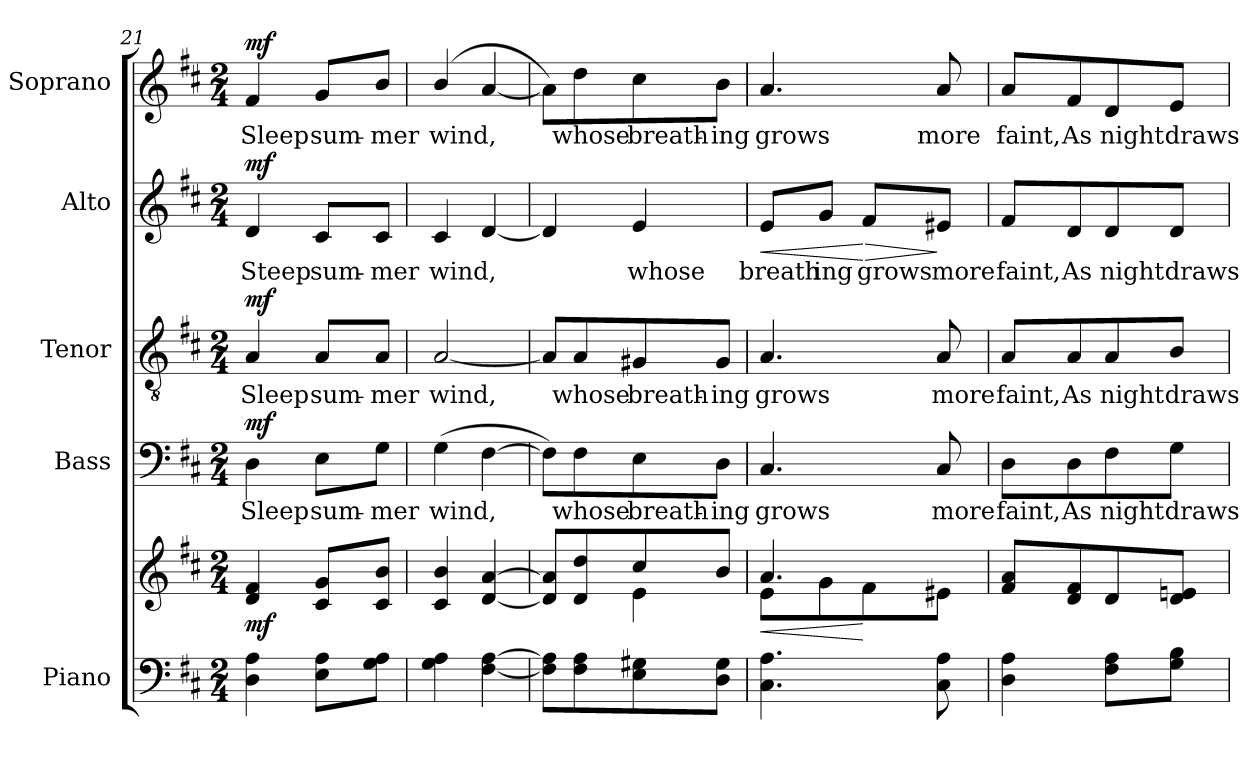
**kern	**kern	**dynam	**kern	**text	**dynam	**kern	**text	**dynam	**kern	**text	**dynam	**kern	**text	**dynam
*part5	*part5	*part5	*part4	*part4	*part4	*part3	*part3	*part3	*part2	*part2	*part2	*part1	*part1	*part1
*staff6	*staff5	*staff5/6	*staff4	*staff4	*staff4	*staff3	*staff3	*staff3	*staff2	*staff2	*staff2	*staff1	*staff1	*staff1
*I"Piano	*	*	*I"Bass	*	*	*I"Tenor	*	*	*I"Alto	*	*	*I"Soprano	*	*
*I'Pno.	*	*	*I'B.	*	*	*I'T.	*	*	*I'A.	*	*	*I'S.	*	*
!!LO:LB:g=z
*clefF4	*clefG2	*	*clefF4	*	*	*clefGv2	*	*	*clefG2	*	*	*clefG2	*	*
*	*	*	*	*	*	*ITrd7c12	*	*	*	*	*	*	*	*
*k[f#c#]	*k[f#c#]	*	*k[f#c#]	*	*	*k[f#c#]	*	*	*k[f#c#]	*	*	*k[f#c#]	*	*
*D:	*D:	*	*D:	*	*	*D:	*	*	*D:	*	*	*D:	*	*
*M2/4	*M2/4	*	*M2/4	*	*	*M2/4	*	*	*M2/4	*	*	*M2/4	*	*
=21	=21	=21	=21	=21	=21	=21	=21	=21	=21	=21	=21	=21	=21	=21
!	!	!	!	!LO:LY:b:color=#000000	!	!	!	!	!	!	!	!	!	!
!	!	!	!	!	!	!	!LO:LY:b:color=#000000	!	!	!	!	!	!	!
!	!	!	!	!	!	!	!	!	!	!LO:LY:b:color=#000000	!	!	!	!
!	!	!	!	!	!	!	!	!	!	!	!	!	!LO:LY:b:color=#000000	!
4Di\ 4Ai	4di/ 4f#i	mf	4Di\	Sleep	mf	4AAi/	Sleep	mf	4di/	Steep	mf	4f#i/	Sleep	mf
!	!	!	!	!LO:LY:b:color=#000000	!	!	!	!	!	!	!	!	!	!
!	!	!	!	!	!	!	!LO:LY:b:color=#000000	!	!	!	!	!	!	!
!	!	!	!	!	!	!	!	!	!	!LO:LY:b:color=#000000	!	!	!	!
!	!	!	!	!	!	!	!	!	!	!	!	!	!LO:LY:b:color=#000000	!
8Ei\ 8AiL	8c#i/ 8giL	.	8Ei\L	sum-	.	8AAi/L	sum-	.	8c#i/L	sum-	.	8gi/L	sum-	.
!	!	!	!	!LO:LY:b:color=#000000	!	!	!	!	!	!	!	!	!	!
!	!	!	!	!	!	!	!LO:LY:b:color=#000000	!	!	!	!	!	!	!
!	!	!	!	!	!	!	!	!	!	!LO:LY:b:color=#000000	!	!	!	!
!	!	!	!	!	!	!	!	!	!	!	!	!	!LO:LY:b:color=#000000	!
8Gi\ 8AiJ	8c#i/ 8biJ	.	8Gi\J	-mer	.	8AAi/J	-mer	.	8c#i/J	-mer	.	8bi/J	-mer	.
=22	=22	=22	=22	=22	=22	=22	=22	=22	=22	=22	=22	=22	=22	=22
!	!	!	!	!LO:LY:b:color=#000000	!	!	!	!	!	!	!	!	!	!
!	!	!	!	!	!	!	!LO:LY:b:color=#000000	!	!	!	!	!	!	!
!	!	!	!	!	!	!	!	!	!	!LO:LY:b:color=#000000	!	!	!	!
!	!	!	!	!	!	!	!	!	!	!	!	!	!LO:LY:b:color=#000000	!
4Gi\ 4Ai	4c#i/ 4bi	.	(4Gi\	wind,	.	[<2AAi/	wind,	.	4c#i/	wind,	.	(4bi/	wind,	.
[<4F#i\ [>4Ai	[<4di/ [>4ai	.	[>4F#i\	.	.	.	.	.	[<4di/	.	.	[<4ai/	.	.
=23	=23	=23	=23	=23	=23	=23	=23	=23	=23	=23	=23	=23	=23	=23
*	*^	*	*	*	*	*	*	*	*	*	*	*	*	*
8F#i\] 8Ai]L	8di/] 8ai]L	4ryy	.	8F#i\L])	.	.	8AAi/L]	.	.	4di/]	.	.	8ai\L])	.	.
!	!	!	!	!	!LO:LY:b:color=#000000	!	!	!	!	!	!	!	!	!	!
!	!	!	!	!	!	!	!	!LO:LY:b:color=#000000	!	!	!	!	!	!	!
!	!	!	!	!	!	!	!	!	!	!	!	!	!	!LO:LY:b:color=#000000	!
8F#i\ 8Ai	8di/ 8ddi	.	.	8F#i\	whose	.	8AAi/	whose	.	.	.	.	8ddi\	whose	.
!	!	!	!	!	!LO:LY:b:color=#000000	!	!	!	!	!	!	!	!	!	!
!	!	!	!	!	!	!	!	!LO:LY:b:color=#000000	!	!	!	!	!	!	!
!	!	!	!	!	!	!	!	!	!	!	!LO:LY:b:color=#000000	!	!	!	!
!	!	!	!	!	!	!	!	!	!	!	!	!	!	!LO:LY:b:color=#000000	!
8Ei\ 8G#Xi	8cc#i/	4ei\	.	8Ei\	breath-	.	8GG#Xi/	breath-	.	4ei/	whose	.	8cc#i\	breath-	.
!	!	!	!	!	!LO:LY:b:color=#000000	!	!	!	!	!	!	!	!	!	!
!	!	!	!	!	!	!	!	!LO:LY:b:color=#000000	!	!	!	!	!	!	!
!	!	!	!	!	!	!	!	!	!	!	!	!	!	!LO:LY:b:color=#000000	!
8Di\ 8G#iJ	8bi/J	.	.	8Di\J	-ing	.	8GG#i/J	-ing	.	.	.	.	8bi\J	-ing	.
=24	=24	=24	=24	=24	=24	=24	=24	=24	=24	=24	=24	=24	=24	=24	=24
!	!	!	!LO:HP:b	!	!	!	!	!	!	!	!	!	!	!	!
!	!	!	!LO:HP:n=1:b	!	!	!	!	!	!	!	!	!	!	!	!
!	!	!	!	!	!LO:LY:b:color=#000000	!	!	!	!	!	!	!	!	!	!
!	!	!	!	!	!	!	!	!LO:LY:b:color=#000000	!	!	!	!	!	!	!
!	!	!	!	!	!	!	!	!	!	!	!LO:LY:b:color=#000000	!LO:HP:b	!	!	!
!	!	!	!	!	!	!	!	!	!	!	!	!	!	!LO:LY:b:color=#000000	!
4.C#i\ 4.Ai	4.ai/	8ei\L	> <	4.C#i/	grows	.	4.AAi/	grows	.	8ei/L	breath	<	4.ai/	grows	.
!	!	!	!	!	!	!	!	!	!	!	!LO:LY:b:color=#000000	!	!	!	!
.	.	8gi\	.	.	.	.	.	.	.	8gi/J	-ing	.	.	.	.
!	!	!	!	!	!	!	!	!	!	!	!LO:LY:b:color=#000000	!LO:HP:n=1:b	!	!	!
.	.	8f#i\	[	.	.	.	.	.	.	8f#i/L	grows	[ >	.	.	.
!	!	!	!	!	!LO:LY:b:color=#000000	!	!	!	!	!	!	!	!	!	!
!	!	!	!	!	!	!	!	!LO:LY:b:color=#000000	!	!	!	!	!	!	!
!	!	!	!	!	!	!	!	!	!	!	!LO:LY:b:color=#000000	!	!	!	!
!	!	!	!	!	!	!	!	!	!	!	!	!	!	!LO:LY:b:color=#000000	!
8C#i\ 8Ai	8ryy	8e#Xi\J	]	8C#i/	more	.	8AAi/	more	.	8e#Xi/J	more	]	8ai/	more	.
*	*v	*v	*	*	*	*	*	*	*	*	*	*	*	*	*
=25	=25	=25	=25	=25	=25	=25	=25	=25	=25	=25	=25	=25	=25	=25
*	*^	*	*	*	*	*	*	*	*	*	*	*	*	*
!	!	!	!	!	!LO:LY:b:color=#000000	!	!	!	!	!	!	!	!	!	!
*	*v	*v	*	*	*	*	*	*	*	*	*	*	*	*	*
*	*^	*	*	*	*	*	*	*	*	*	*	*	*	*
!	!	!	!	!	!	!	!	!LO:LY:b:color=#000000	!	!	!	!	!	!	!
*	*v	*v	*	*	*	*	*	*	*	*	*	*	*	*	*
*	*^	*	*	*	*	*	*	*	*	*	*	*	*	*
!	!	!	!	!	!	!	!	!	!	!	!LO:LY:b:color=#000000	!	!	!	!
*	*v	*v	*	*	*	*	*	*	*	*	*	*	*	*	*
*	*^	*	*	*	*	*	*	*	*	*	*	*	*	*
!	!	!	!	!	!	!	!	!	!	!	!	!	!	!LO:LY:b:color=#000000	!
*	*v	*v	*	*	*	*	*	*	*	*	*	*	*	*	*
4Di\ 4Ai	8f#i/ 8aiL	.	8Di\L	faint,	.	8AAi/L	faint,	.	8f#i/L	faint,	.	8ai/L	faint,	.
!	!	!	!	!LO:LY:b:color=#000000	!	!	!	!	!	!	!	!	!	!
!	!	!	!	!	!	!	!LO:LY:b:color=#000000	!	!	!	!	!	!	!
!	!	!	!	!	!	!	!	!	!	!LO:LY:b:color=#000000	!	!	!	!
!	!	!	!	!	!	!	!	!	!	!	!	!	!LO:LY:b:color=#000000	!
.	8di/ 8f#i	.	8Di\	As	.	8AAi/	As	.	8di/	As	.	8f#i/	As	.
!	!	!	!	!LO:LY:b:color=#000000	!	!	!	!	!	!	!	!	!	!
!	!	!	!	!	!	!	!LO:LY:b:color=#000000	!	!	!	!	!	!	!
!	!	!	!	!	!	!	!	!	!	!LO:LY:b:color=#000000	!	!	!	!
!	!	!	!	!	!	!	!	!	!	!	!	!	!LO:LY:b:color=#000000	!
8F#i\ 8AiL	8di/	.	8F#i\	night	.	8AAi/	night	.	8di/	night	.	8di/	night	.
!	!	!	!	!LO:LY:b:color=#000000	!	!	!	!	!	!	!	!	!	!
!	!	!	!	!	!	!	!LO:LY:b:color=#000000	!	!	!	!	!	!	!
!	!	!	!	!	!	!	!	!	!	!LO:LY:b:color=#000000	!	!	!	!
!	!	!	!	!	!	!	!	!	!	!	!	!	!LO:LY:b:color=#000000	!
8Gi\ 8BiJ	8di/ 8eniJ	.	8Gi\J	draws	.	8BBi/J	draws	.	8di/J	draws	.	8ei/J	draws	.
=	=	=	=	=	=	=	=	=	=	=	=	=	=	=
*-	*-	*-	*-	*-	*-	*-	*-	*-	*-	*-	*-	*-	*-	*-
